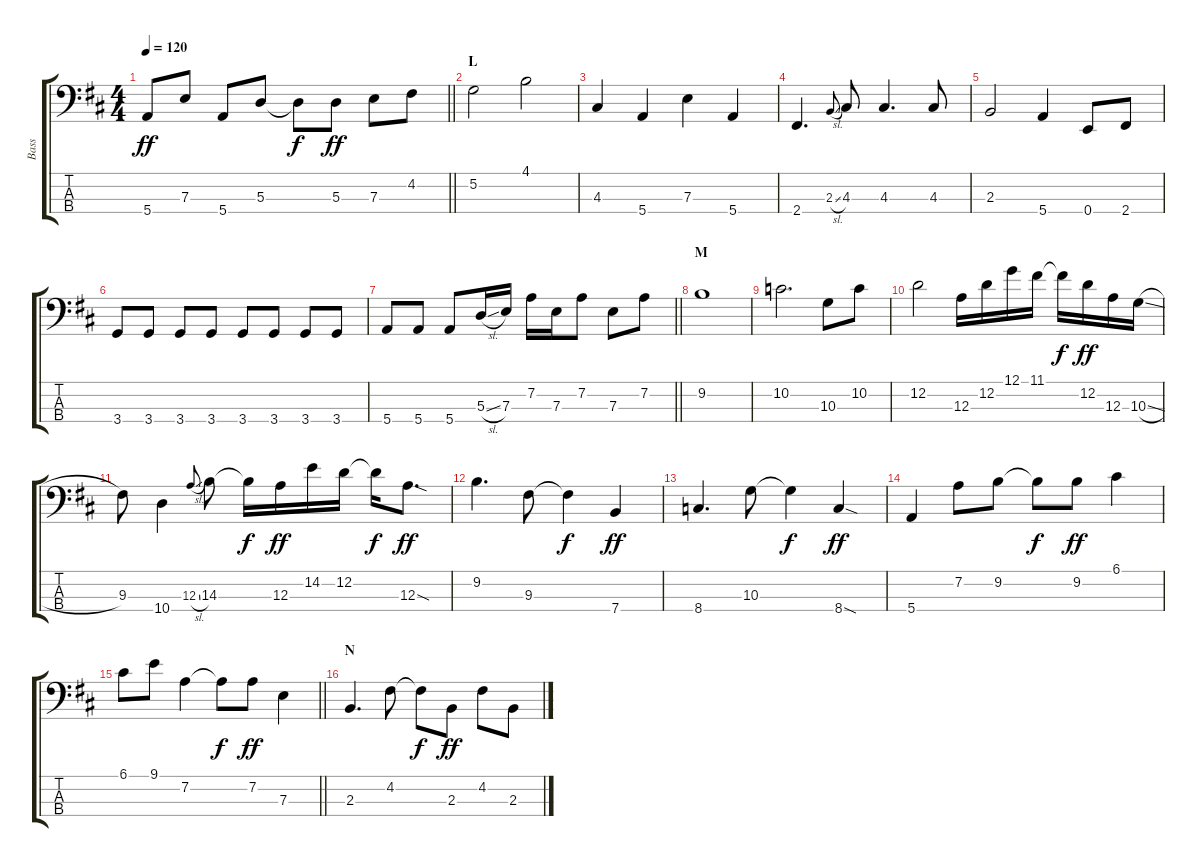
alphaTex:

\track ("Bass" "Bass") {instrument electricbasspick}
\staff {score tabs}
\tuning (G2 D2 A1 E1) {hide}
\ts (4 4)
\tempo 120
\clef f4
\barLineRight lightlight
\ks d
5.4.8{dy ff} 7.3.8 5.4.8 5.3.8 5.3{t}.8{dy f} 5.3.8{dy ff} 7.3.8 4.2.8 |
\section ("" "L")
5.2.2 4.1.2 |
4.3.4 5.4.4 7.3.4 5.4.4 |
2.4.4{d} 2.3{sl}.8{gr onbeat} 4.3.8 4.3.4{d} 4.3.8 |
2.3.2 5.4.4 0.4.8 2.4.8 |
3.4.8 3.4.8 3.4.8 3.4.8 3.4.8 3.4.8 3.4.8 3.4.8 |
\barLineRight lightlight
5.4.8 5.4.8 5.4.8 5.3{sl}.16 7.3.16 7.2.16 7.3.16 7.2.8 7.3.8 7.2.8 |
\section ("" "M")
9.2.1 |
10.2.2{d} 10.3.8 10.2.8 |
12.2.2 12.3.16 12.2.16 12.1.16 11.1.16 11.1{t}.16{dy f} 12.2.16{dy ff} 12.3.16 10.3{sl}.16 |
9.3.8 10.4.4 12.3{sl}.8{gr onbeat} 14.3.8 14.3{t}.16{dy f} 12.3.16{dy ff} 14.2.16 12.2.16 12.2{t}.16{dy f} 12.3{sod}.8{d dy ff} |
9.2.4{d} 9.3.8 9.3{t}.4{dy f} 7.4.4{dy ff} |
8.4.4{d} 10.3.8 10.3{t}.4{dy f} 8.4{sod}.4{dy ff} |
5.4.4 7.2.8 9.2.8 9.2{t}.8{dy f} 9.2.8{dy ff} 6.1.4 |
\barLineRight lightlight
6.1.8 9.1.8 7.2.4 7.2{t}.8{dy f} 7.2.8{dy ff} 7.3.4 |
\section ("" "N")
2.3.4{d} 4.2.8 4.2{t}.8{dy f} 2.3.8{dy ff} 4.2.8 2.3.8
